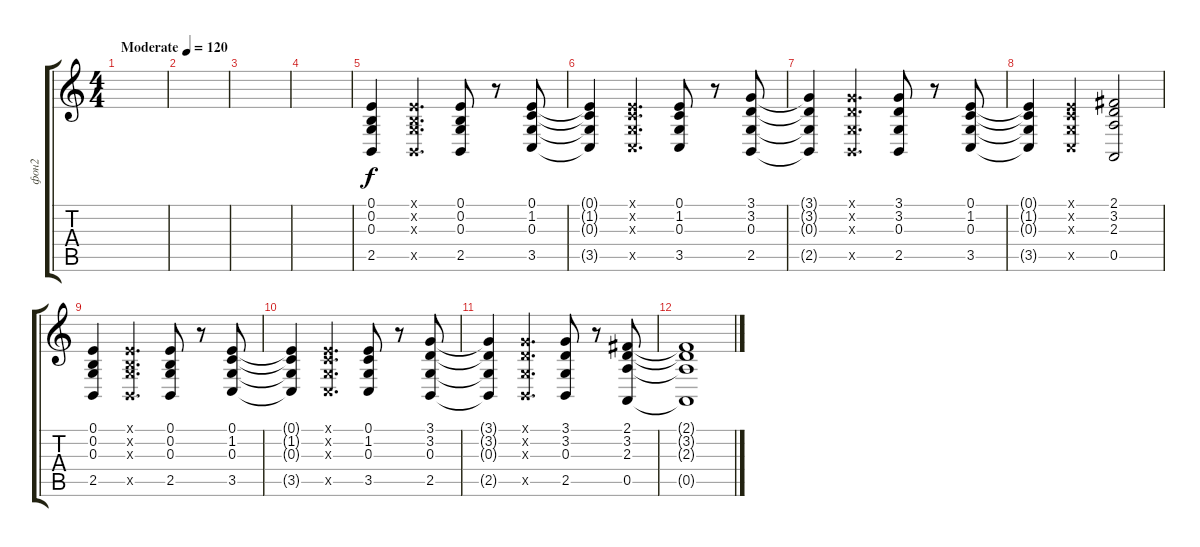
\track ("фон2" "фон2") {instrument synthvoice}
\staff {score tabs}
\tuning (E4 B3 G3 D3 A2 E2) {hide}
\ts (4 4)
\tempo (120 "Moderate")
\clef g2
\ks c
|
|
|
|
(0.1 0.2 0.3 2.5).4 (0.1{x} 0.2{x} 0.3{x} 2.5{x}).4{d} (0.1 0.2 0.3 2.5).8 r.8 (0.1 1.2 0.3 3.5).8 |
(0.1{t} 1.2{t} 0.3{t} 3.5{t}).4 (0.1{x} 1.2{x} 0.3{x} 3.5{x}).4{d} (0.1 1.2 0.3 3.5).8 r.8 (3.1 3.2 0.3 2.5).8 |
(3.1{t} 3.2{t} 0.3{t} 2.5{t}).4 (3.1{x} 3.2{x} 0.3{x} 2.5{x}).4{d} (3.1 3.2 0.3 2.5).8 r.8 (0.1 1.2 0.3 3.5).8 |
(0.1{t} 1.2{t} 0.3{t} 3.5{t}).4 (0.1{x} 1.2{x} 0.3{x} 3.5{x}).4 (2.1 3.2 2.3 0.5).2 |
(0.1 0.2 0.3 2.5).4 (0.1{x} 0.2{x} 0.3{x} 2.5{x}).4{d} (0.1 0.2 0.3 2.5).8 r.8 (0.1 1.2 0.3 3.5).8 |
(0.1{t} 1.2{t} 0.3{t} 3.5{t}).4 (0.1{x} 1.2{x} 0.3{x} 3.5{x}).4{d} (0.1 1.2 0.3 3.5).8 r.8 (3.1 3.2 0.3 2.5).8 |
(3.1{t} 3.2{t} 0.3{t} 2.5{t}).4 (3.1{x} 3.2{x} 0.3{x} 2.5{x}).4{d} (3.1 3.2 0.3 2.5).8 r.8 (2.1 3.2 2.3 0.5).8 |
(2.1{t} 3.2{t} 2.3{t} 0.5{t}).1
